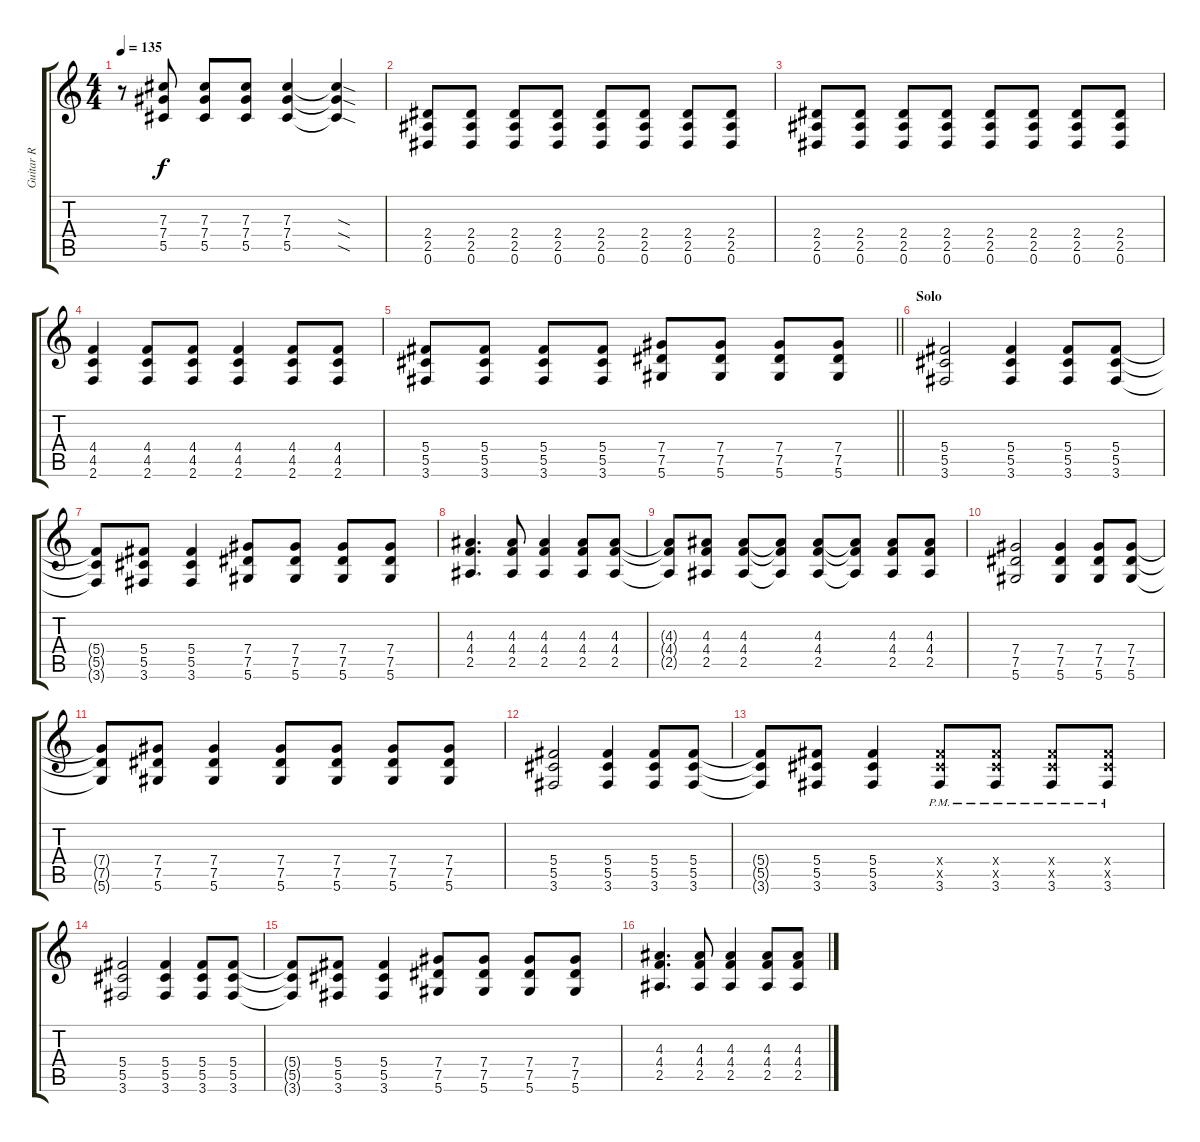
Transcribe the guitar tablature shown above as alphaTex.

\track ("Guitar R" "Guitar R") {instrument distortionguitar}
\staff {score tabs}
\tuning (Eb4 Bb3 Gb3 Db3 Ab2 Eb2) {hide}
\ts (4 4)
\tempo 135
\clef g2
\ks c
r.8{dy f} (7.3 7.4 5.5).8 (7.3 7.4 5.5).8 (7.3 7.4 5.5).8 (7.3 7.4 5.5).4 (7.3{sod t} 7.4{sod t} 5.5{sod t}).4 |
(2.4 2.5 0.6).8 (2.4 2.5 0.6).8 (2.4 2.5 0.6).8 (2.4 2.5 0.6).8 (2.4 2.5 0.6).8 (2.4 2.5 0.6).8 (2.4 2.5 0.6).8 (2.4 2.5 0.6).8 |
(2.4 2.5 0.6).8 (2.4 2.5 0.6).8 (2.4 2.5 0.6).8 (2.4 2.5 0.6).8 (2.4 2.5 0.6).8 (2.4 2.5 0.6).8 (2.4 2.5 0.6).8 (2.4 2.5 0.6).8 |
(4.4 4.5 2.6).4 (4.4 4.5 2.6).8 (4.4 4.5 2.6).8 (4.4 4.5 2.6).4 (4.4 4.5 2.6).8 (4.4 4.5 2.6).8 |
\barLineRight lightlight
(5.4 5.5 3.6).8 (5.4 5.5 3.6).8 (5.4 5.5 3.6).8 (5.4 5.5 3.6).8 (7.4 7.5 5.6).8 (7.4 7.5 5.6).8 (7.4 7.5 5.6).8 (7.4 7.5 5.6).8 |
\section ("" "Solo")
(5.4 5.5 3.6).2 (5.4 5.5 3.6).4 (5.4 5.5 3.6).8 (5.4 5.5 3.6).8 |
(5.4{t} 5.5{t} 3.6{t}).8 (5.4 5.5 3.6).8 (5.4 5.5 3.6).4 (7.4 7.5 5.6).8 (7.4 7.5 5.6).8 (7.4 7.5 5.6).8 (7.4 7.5 5.6).8 |
(4.3 4.4 2.5).4{d} (4.3 4.4 2.5).8 (4.3 4.4 2.5).4 (4.3 4.4 2.5).8 (4.3 4.4 2.5).8 |
(4.3{t} 4.4{t} 2.5{t}).8 (4.3 4.4 2.5).8 (4.3 4.4 2.5).8 (4.3{t} 4.4{t} 2.5{t}).8 (4.3 4.4 2.5).8 (4.3{t} 4.4{t} 2.5{t}).8 (4.3 4.4 2.5).8 (4.3 4.4 2.5).8 |
(7.4 7.5 5.6).2 (7.4 7.5 5.6).4 (7.4 7.5 5.6).8 (7.4 7.5 5.6).8 |
(7.4{t} 7.5{t} 5.6{t}).8 (7.4 7.5 5.6).8 (7.4 7.5 5.6).4 (7.4 7.5 5.6).8 (7.4 7.5 5.6).8 (7.4 7.5 5.6).8 (7.4 7.5 5.6).8 |
(5.4 5.5 3.6).2 (5.4 5.5 3.6).4 (5.4 5.5 3.6).8 (5.4 5.5 3.6).8 |
(5.4{t} 5.5{t} 3.6{t}).8 (5.4 5.5 3.6).8 (5.4 5.5 3.6).4 (5.4{x} 5.5{x} 3.6{pm}).8 (5.4{x} 5.5{x} 3.6{pm}).8 (5.4{x} 5.5{x} 3.6{pm}).8 (5.4{x} 5.5{x} 3.6{pm}).8 |
(5.4 5.5 3.6).2 (5.4 5.5 3.6).4 (5.4 5.5 3.6).8 (5.4 5.5 3.6).8 |
(5.4{t} 5.5{t} 3.6{t}).8 (5.4 5.5 3.6).8 (5.4 5.5 3.6).4 (7.4 7.5 5.6).8 (7.4 7.5 5.6).8 (7.4 7.5 5.6).8 (7.4 7.5 5.6).8 |
(4.3 4.4 2.5).4{d} (4.3 4.4 2.5).8 (4.3 4.4 2.5).4 (4.3 4.4 2.5).8 (4.3 4.4 2.5).8
